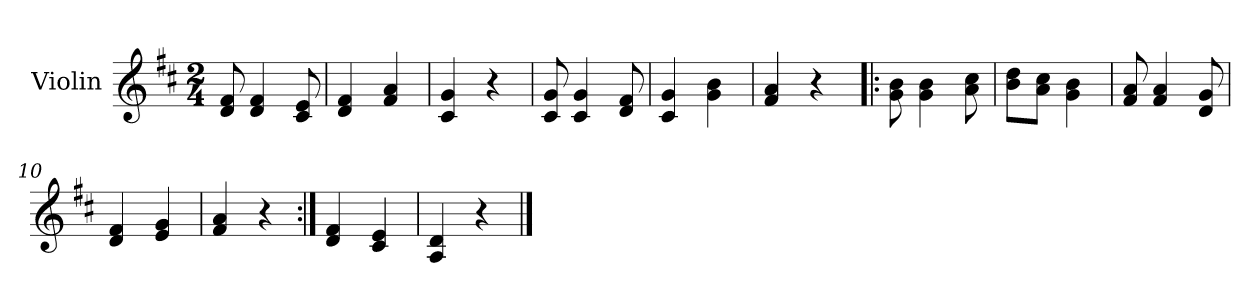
**kern
*part1
*staff1
*I"Violin
*I'Vln.
*stria5
*clefG2
*k[f#c#]
*M2/4
*MM120
=1
8f#/ 8d
4f#/ 4d
8e/ 8c#
=2
4f#/ 4d
4a/ 4f#
=3
4g/ 4c#
4r
=4
8g/ 8c#
4g/ 4c#
8f#/ 8d
=5
4g/ 4c#
4b\ 4g
=6
4a/ 4f#
4r
!!LO:LB:g=z
=7!|:
8b\ 8g
4b\ 4g
8cc#\ 8a
=8
8dd\ 8bL
8cc#\ 8aJ
4b\ 4g
=9
8a/ 8f#
4a/ 4f#
8g/ 8d
=10
4f#/ 4d
4g/ 4e
=11
4a/ 4f#
4r
=12:|!
4f#/ 4d
4e/ 4c#
=13
4d/ 4A
4r
==
*-
